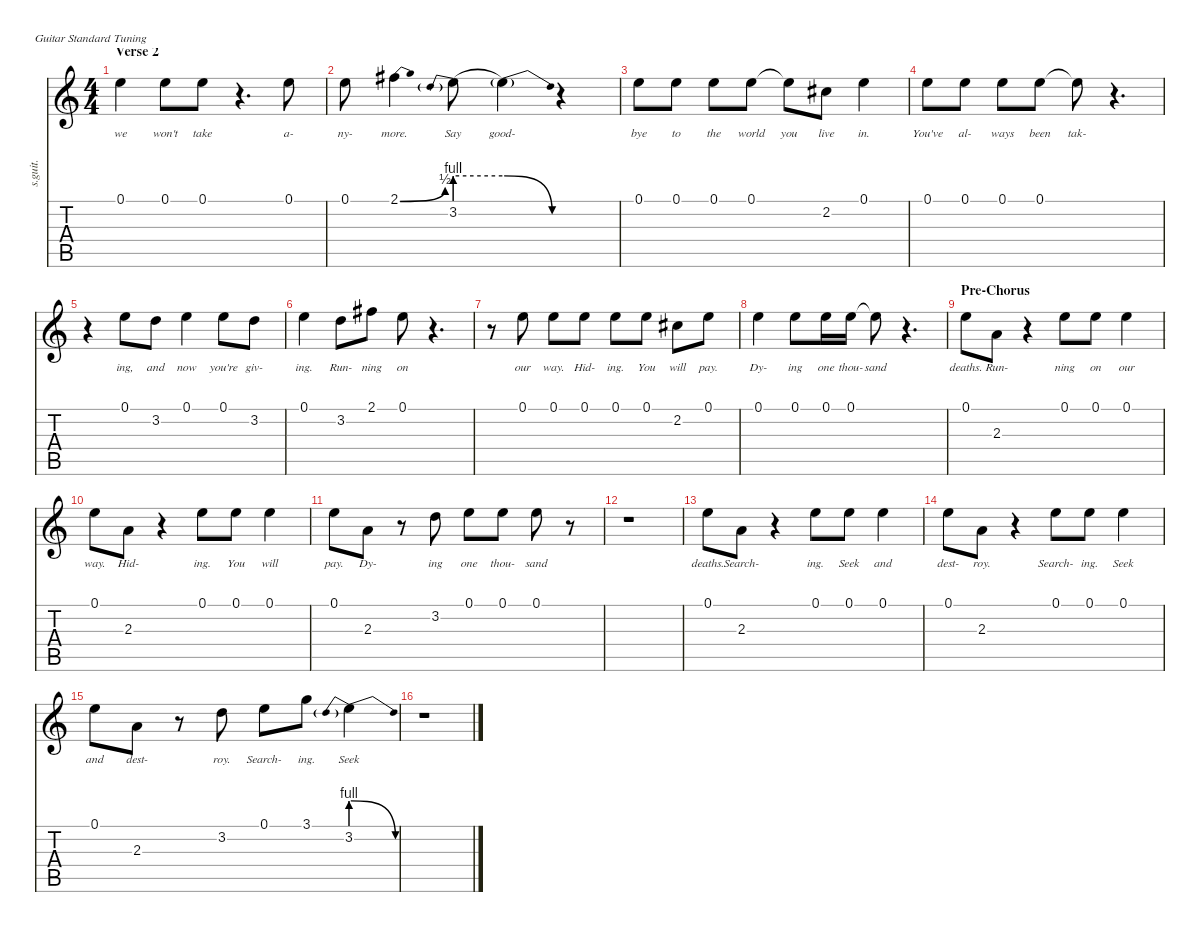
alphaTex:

\defaultSystemsLayout 4
\hideDynamics
\bracketExtendMode nobrackets
\track ("James Hetfield - Vocals" "s.guit.") {instrument baritonesax}
\staff {score tabs}
\tuning (E4 B3 G3 D3 A2 E2)
\displaytranspose 12
\ts (4 4)
\section ("" "Verse 2")
\tempo (140 hide)
\clef g2
\ks c
0.1.4{lyrics (0 "we") lyrics (1 "") lyrics (2 "") lyrics (3 "") lyrics (4 "") dy f} 0.1.8{lyrics (0 "won't") lyrics (1 "") lyrics (2 "") lyrics (3 "") lyrics (4 "")} 0.1.8{lyrics (0 "take") lyrics (1 "") lyrics (2 "") lyrics (3 "") lyrics (4 "")} r.4{d} 0.1.8{lyrics (0 "a-") lyrics (1 "") lyrics (2 "") lyrics (3 "") lyrics (4 "")} |
0.1.8{lyrics (0 "ny-") lyrics (1 "") lyrics (2 "") lyrics (3 "") lyrics (4 "")} 2.1{be (bend 0 0 15 2) acc #}.4{lyrics (0 "more.") lyrics (1 "") lyrics (2 "") lyrics (3 "") lyrics (4 "")} 3.2{be (prebend 0 4 60 4)}.8{lyrics (0 "Say") lyrics (1 "") lyrics (2 "") lyrics (3 "") lyrics (4 "")} 3.2{be (release 0 4 30 0) t}.4{lyrics (0 "good-") lyrics (1 "") lyrics (2 "") lyrics (3 "") lyrics (4 "")} r.4 |
0.1.8{lyrics (0 "bye") lyrics (1 "") lyrics (2 "") lyrics (3 "") lyrics (4 "")} 0.1.8{lyrics (0 "to") lyrics (1 "") lyrics (2 "") lyrics (3 "") lyrics (4 "")} 0.1.8{lyrics (0 "the") lyrics (1 "") lyrics (2 "") lyrics (3 "") lyrics (4 "")} 0.1.8{lyrics (0 "world") lyrics (1 "") lyrics (2 "") lyrics (3 "") lyrics (4 "")} 0.1{t}.8{lyrics (0 "you") lyrics (1 "") lyrics (2 "") lyrics (3 "") lyrics (4 "")} 2.2{acc #}.8{lyrics (0 "live") lyrics (1 "") lyrics (2 "") lyrics (3 "") lyrics (4 "")} 0.1.4{lyrics (0 "in.") lyrics (1 "") lyrics (2 "") lyrics (3 "") lyrics (4 "")} |
0.1.8{lyrics (0 "You've") lyrics (1 "") lyrics (2 "") lyrics (3 "") lyrics (4 "")} 0.1.8{lyrics (0 "al-") lyrics (1 "") lyrics (2 "") lyrics (3 "") lyrics (4 "")} 0.1.8{lyrics (0 "ways") lyrics (1 "") lyrics (2 "") lyrics (3 "") lyrics (4 "")} 0.1.8{lyrics (0 "been") lyrics (1 "") lyrics (2 "") lyrics (3 "") lyrics (4 "")} 0.1{t}.8{lyrics (0 "tak-") lyrics (1 "") lyrics (2 "") lyrics (3 "") lyrics (4 "")} r.4{d} |
r.4 0.1.8{lyrics (0 "ing,") lyrics (1 "") lyrics (2 "") lyrics (3 "") lyrics (4 "")} 3.2.8{lyrics (0 "and") lyrics (1 "") lyrics (2 "") lyrics (3 "") lyrics (4 "")} 0.1.4{lyrics (0 "now") lyrics (1 "") lyrics (2 "") lyrics (3 "") lyrics (4 "")} 0.1.8{lyrics (0 "you're") lyrics (1 "") lyrics (2 "") lyrics (3 "") lyrics (4 "")} 3.2.8{lyrics (0 "giv-") lyrics (1 "") lyrics (2 "") lyrics (3 "") lyrics (4 "")} |
0.1.4{lyrics (0 "ing.") lyrics (1 "") lyrics (2 "") lyrics (3 "") lyrics (4 "")} 3.2.8{lyrics (0 "Run-") lyrics (1 "") lyrics (2 "") lyrics (3 "") lyrics (4 "")} 2.1{acc #}.8{lyrics (0 "ning") lyrics (1 "") lyrics (2 "") lyrics (3 "") lyrics (4 "")} 0.1.8{lyrics (0 "on") lyrics (1 "") lyrics (2 "") lyrics (3 "") lyrics (4 "")} r.4{d} |
r.8 0.1.8{lyrics (0 "our") lyrics (1 "") lyrics (2 "") lyrics (3 "") lyrics (4 "")} 0.1.8{lyrics (0 "way.") lyrics (1 "") lyrics (2 "") lyrics (3 "") lyrics (4 "")} 0.1.8{lyrics (0 "Hid-") lyrics (1 "") lyrics (2 "") lyrics (3 "") lyrics (4 "")} 0.1.8{lyrics (0 "ing.") lyrics (1 "") lyrics (2 "") lyrics (3 "") lyrics (4 "")} 0.1.8{lyrics (0 "You") lyrics (1 "") lyrics (2 "") lyrics (3 "") lyrics (4 "")} 2.2{acc #}.8{lyrics (0 "will") lyrics (1 "") lyrics (2 "") lyrics (3 "") lyrics (4 "")} 0.1.8{lyrics (0 "pay.") lyrics (1 "") lyrics (2 "") lyrics (3 "") lyrics (4 "")} |
0.1.4{lyrics (0 "Dy-") lyrics (1 "") lyrics (2 "") lyrics (3 "") lyrics (4 "")} 0.1.8{lyrics (0 "ing") lyrics (1 "") lyrics (2 "") lyrics (3 "") lyrics (4 "")} 0.1.16{lyrics (0 "one") lyrics (1 "") lyrics (2 "") lyrics (3 "") lyrics (4 "")} 0.1.16{lyrics (0 "thou-") lyrics (1 "") lyrics (2 "") lyrics (3 "") lyrics (4 "")} 0.1{t}.8{lyrics (0 "sand") lyrics (1 "") lyrics (2 "") lyrics (3 "") lyrics (4 "")} r.4{d} |
\section ("" "Pre-Chorus")
0.1.8{lyrics (0 "deaths.") lyrics (1 "") lyrics (2 "") lyrics (3 "") lyrics (4 "") dy ff} 2.3.8{lyrics (0 "Run-") lyrics (1 "") lyrics (2 "") lyrics (3 "") lyrics (4 "")} r.4 0.1.8{lyrics (0 "ning") lyrics (1 "") lyrics (2 "") lyrics (3 "") lyrics (4 "") dy f} 0.1.8{lyrics (0 "on") lyrics (1 "") lyrics (2 "") lyrics (3 "") lyrics (4 "")} 0.1.4{lyrics (0 "our") lyrics (1 "") lyrics (2 "") lyrics (3 "") lyrics (4 "")} |
0.1.8{lyrics (0 "way.") lyrics (1 "") lyrics (2 "") lyrics (3 "") lyrics (4 "") dy ff} 2.3.8{lyrics (0 "Hid-") lyrics (1 "") lyrics (2 "") lyrics (3 "") lyrics (4 "")} r.4 0.1.8{lyrics (0 "ing.") lyrics (1 "") lyrics (2 "") lyrics (3 "") lyrics (4 "") dy f} 0.1.8{lyrics (0 "You") lyrics (1 "") lyrics (2 "") lyrics (3 "") lyrics (4 "")} 0.1.4{lyrics (0 "will") lyrics (1 "") lyrics (2 "") lyrics (3 "") lyrics (4 "")} |
0.1.8{lyrics (0 "pay.") lyrics (1 "") lyrics (2 "") lyrics (3 "") lyrics (4 "") dy ff} 2.3.8{lyrics (0 "Dy-") lyrics (1 "") lyrics (2 "") lyrics (3 "") lyrics (4 "")} r.8 3.2.8{lyrics (0 "ing") lyrics (1 "") lyrics (2 "") lyrics (3 "") lyrics (4 "") dy f} 0.1.8{lyrics (0 "one") lyrics (1 "") lyrics (2 "") lyrics (3 "") lyrics (4 "")} 0.1.8{lyrics (0 "thou-") lyrics (1 "") lyrics (2 "") lyrics (3 "") lyrics (4 "")} 0.1.8{lyrics (0 "sand") lyrics (1 "") lyrics (2 "") lyrics (3 "") lyrics (4 "")} r.8 |
r.1 |
0.1.8{lyrics (0 "deaths.") lyrics (1 "") lyrics (2 "") lyrics (3 "") lyrics (4 "") dy ff} 2.3.8{lyrics (0 "Search-") lyrics (1 "") lyrics (2 "") lyrics (3 "") lyrics (4 "")} r.4 0.1.8{lyrics (0 "ing.") lyrics (1 "") lyrics (2 "") lyrics (3 "") lyrics (4 "") dy f} 0.1.8{lyrics (0 "Seek") lyrics (1 "") lyrics (2 "") lyrics (3 "") lyrics (4 "")} 0.1.4{lyrics (0 "and") lyrics (1 "") lyrics (2 "") lyrics (3 "") lyrics (4 "")} |
0.1.8{lyrics (0 "dest-") lyrics (1 "") lyrics (2 "") lyrics (3 "") lyrics (4 "") dy ff} 2.3.8{lyrics (0 "roy.") lyrics (1 "") lyrics (2 "") lyrics (3 "") lyrics (4 "")} r.4 0.1.8{lyrics (0 "Search-") lyrics (1 "") lyrics (2 "") lyrics (3 "") lyrics (4 "") dy f} 0.1.8{lyrics (0 "ing.") lyrics (1 "") lyrics (2 "") lyrics (3 "") lyrics (4 "")} 0.1.4{lyrics (0 "Seek") lyrics (1 "") lyrics (2 "") lyrics (3 "") lyrics (4 "")} |
0.1.8{lyrics (0 "and") lyrics (1 "") lyrics (2 "") lyrics (3 "") lyrics (4 "") dy ff} 2.3.8{lyrics (0 "dest-") lyrics (1 "") lyrics (2 "") lyrics (3 "") lyrics (4 "")} r.8 3.2.8{lyrics (0 "roy.") lyrics (1 "") lyrics (2 "") lyrics (3 "") lyrics (4 "") dy f} 0.1.8{lyrics (0 "Search-") lyrics (1 "") lyrics (2 "") lyrics (3 "") lyrics (4 "")} 3.1.8{lyrics (0 "ing.") lyrics (1 "") lyrics (2 "") lyrics (3 "") lyrics (4 "")} 3.2{be (prebendrelease 0 4 30 0)}.4{lyrics (0 "Seek") lyrics (1 "") lyrics (2 "") lyrics (3 "") lyrics (4 "")} |
r.1
